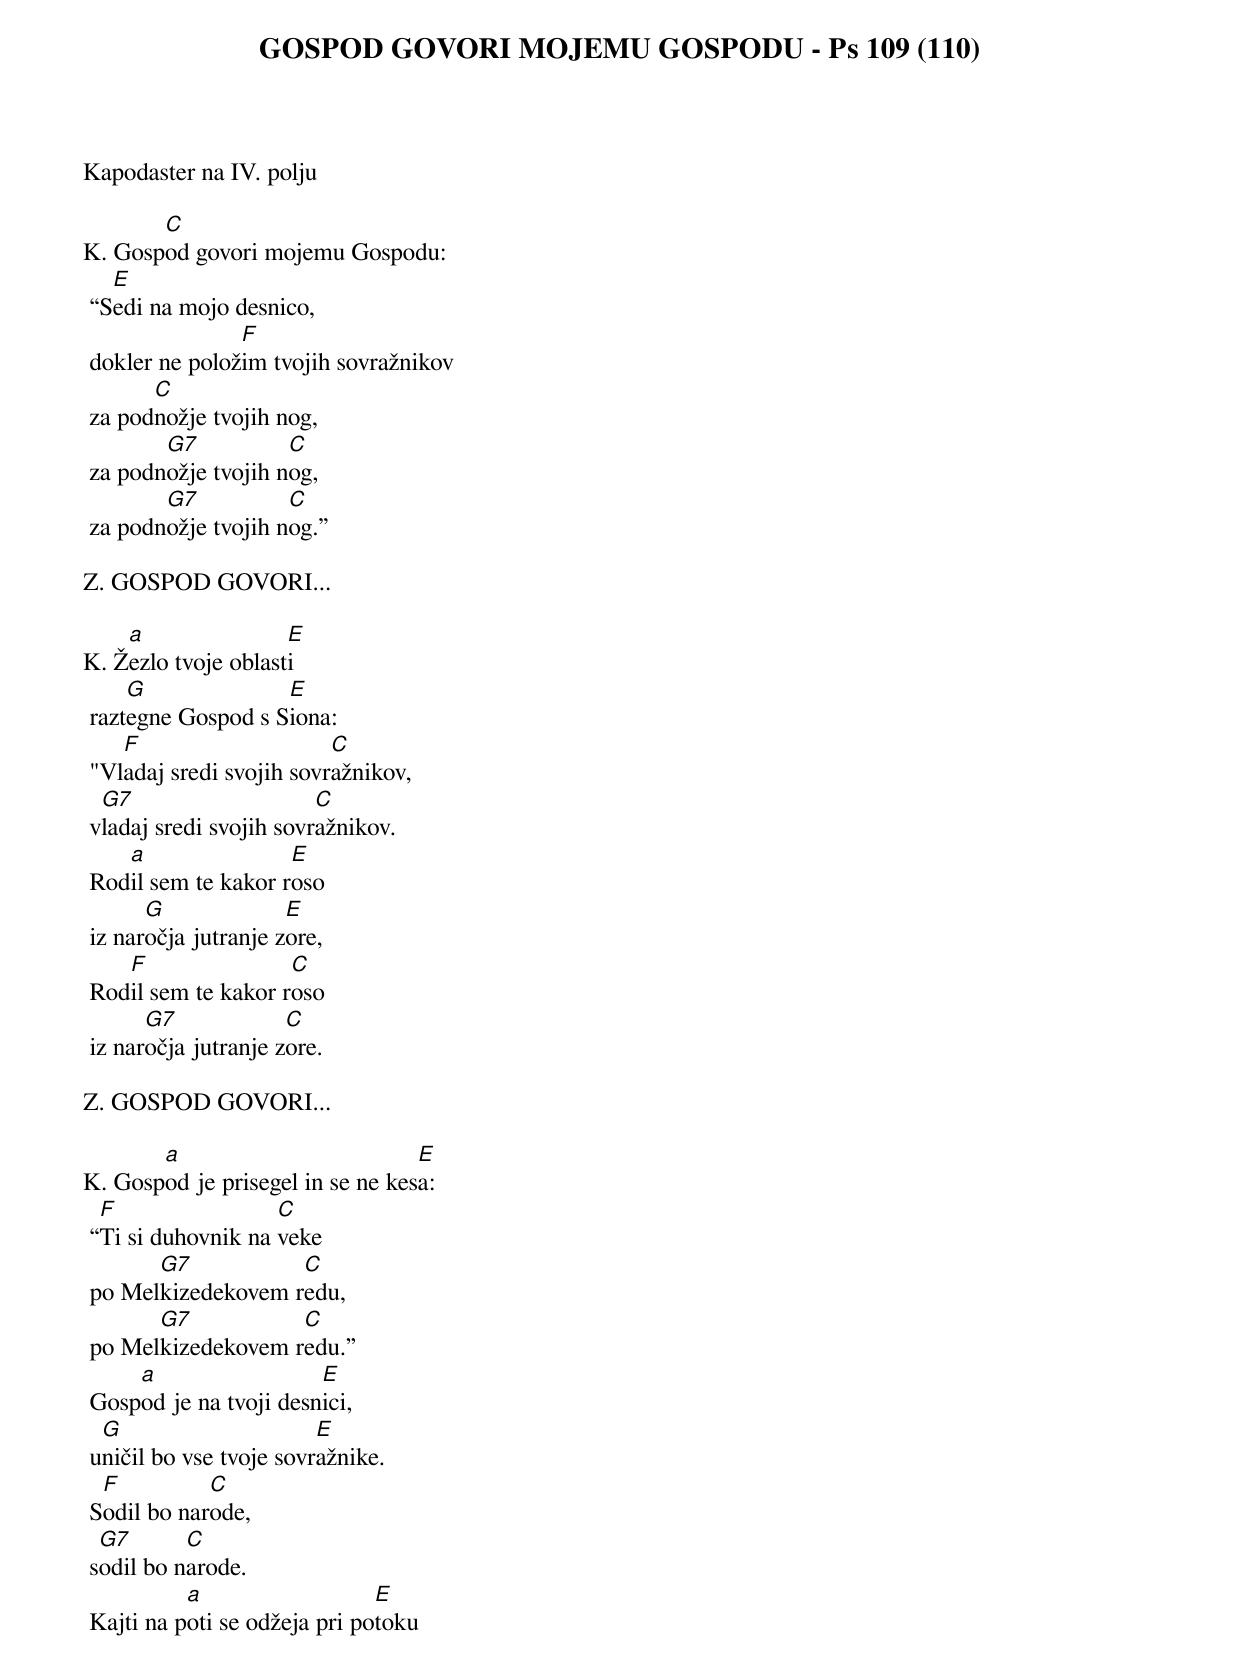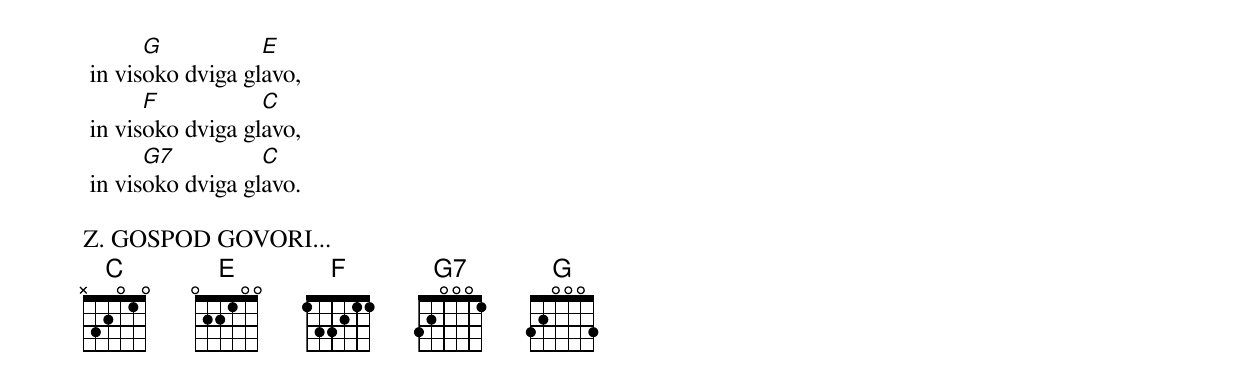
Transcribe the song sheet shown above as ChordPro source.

{title: GOSPOD GOVORI MOJEMU GOSPODU - Ps 109 (110)}

Kapodaster na IV. polju

K.	Gosp[C]od govori mojemu Gospodu:
	“S[E]edi na mojo desnico,
	dokler ne polož[F]im tvojih sovražnikov
	za pod[C]nožje tvojih nog,
	za podn[G7]ožje tvojih n[C]og,
	za podn[G7]ožje tvojih n[C]og.”

Z.	GOSPOD GOVORI...

K.	Ž[a]ezlo tvoje oblast[E]i
	razt[G]egne Gospod s S[E]iona:
	"Vl[F]adaj sredi svojih sovr[C]ažnikov,
	v[G7]ladaj sredi svojih sovr[C]ažnikov.
	Rod[a]il sem te kakor r[E]oso
	iz nar[G]očja jutranje z[E]ore,
	Rod[F]il sem te kakor r[C]oso
	iz nar[G7]očja jutranje z[C]ore.

Z.	GOSPOD GOVORI...

K.	Gosp[a]od je prisegel in se ne kes[E]a:
	“[F]Ti si duhovnik na [C]veke
	po Mel[G7]kizedekovem r[C]edu,
	po Mel[G7]kizedekovem r[C]edu.”
	Gosp[a]od je na tvoji desn[E]ici,
	u[G]ničil bo vse tvoje sovr[E]ažnike.
	S[F]odil bo nar[C]ode,
	s[G7]odil bo n[C]arode.
	Kajti na p[a]oti se odžeja pri po[E]toku
	in vis[G]oko dviga gl[E]avo,
	in vis[F]oko dviga gl[C]avo,
	in vis[G7]oko dviga gl[C]avo.

Z.	GOSPOD GOVORI...
